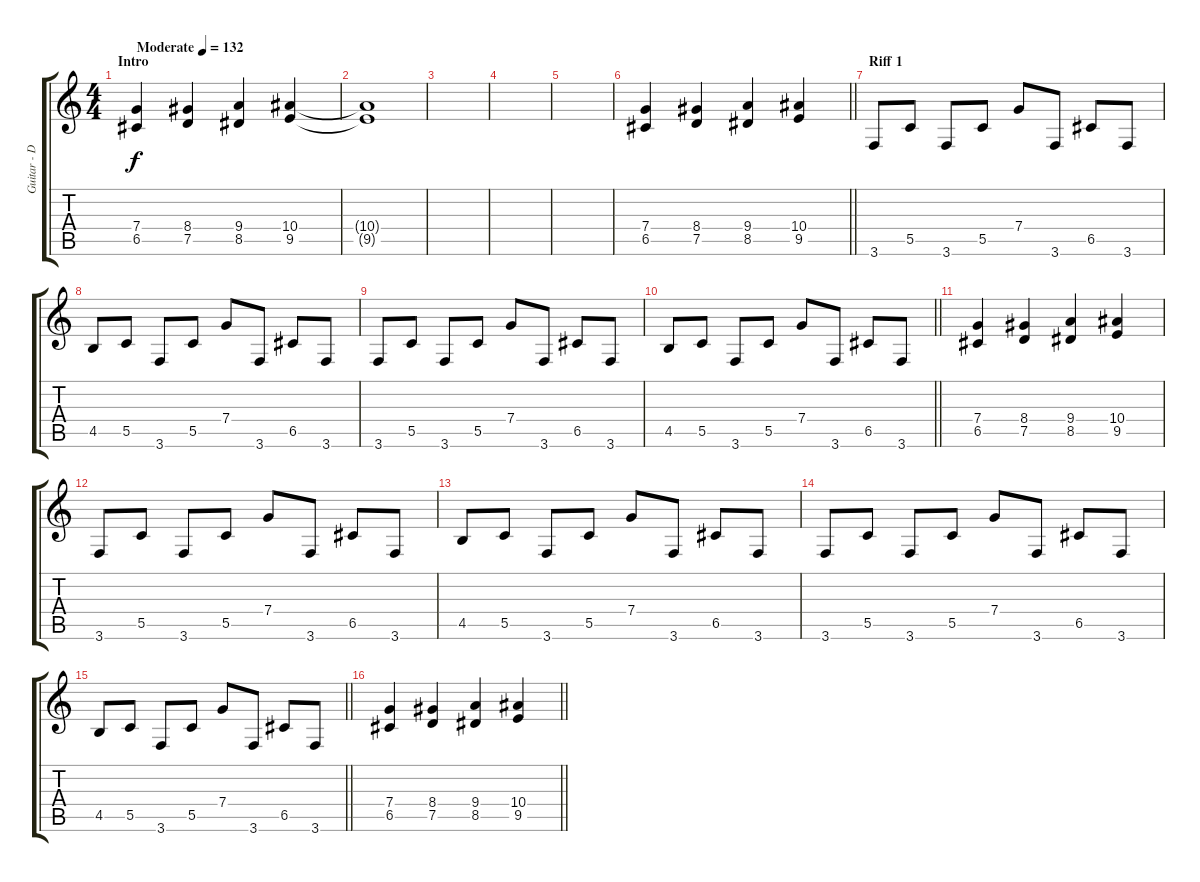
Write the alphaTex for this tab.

\track ("Guitar - Deron Miller" "Guitar - D") {instrument distortionguitar}
\staff {score tabs}
\tuning (D4 A3 F3 C3 G2 D2) {hide}
\ts (4 4)
\section ("" "Intro")
\tempo (132 "Moderate")
\clef g2
\ks c
(7.4 6.5).4{dy f instrument distortionguitar} (8.4 7.5).4 (9.4 8.5).4 (10.4 9.5).4{volume 0} |
(10.4{t} 9.5{t}).1 |
|
|
|
\barLineRight lightlight
(7.4 6.5).4{volume 13} (8.4 7.5).4 (9.4 8.5).4 (10.4 9.5).4 |
\section ("" "Riff 1")
3.6.8 5.5.8 3.6.8 5.5.8 7.4.8 3.6.8 6.5.8 3.6.8 |
4.5.8 5.5.8 3.6.8 5.5.8 7.4.8 3.6.8 6.5.8 3.6.8 |
3.6.8 5.5.8 3.6.8 5.5.8 7.4.8 3.6.8 6.5.8 3.6.8 |
\barLineRight lightlight
4.5.8 5.5.8 3.6.8 5.5.8 7.4.8 3.6.8 6.5.8 3.6.8 |
(7.4 6.5).4 (8.4 7.5).4 (9.4 8.5).4 (10.4 9.5).4 |
3.6.8 5.5.8 3.6.8 5.5.8 7.4.8 3.6.8 6.5.8 3.6.8 |
4.5.8 5.5.8 3.6.8 5.5.8 7.4.8 3.6.8 6.5.8 3.6.8 |
3.6.8 5.5.8 3.6.8 5.5.8 7.4.8 3.6.8 6.5.8 3.6.8 |
\barLineRight lightlight
4.5.8 5.5.8 3.6.8 5.5.8 7.4.8 3.6.8 6.5.8 3.6.8 |
\barLineRight lightlight
(7.4 6.5).4 (8.4 7.5).4 (9.4 8.5).4 (10.4 9.5).4
